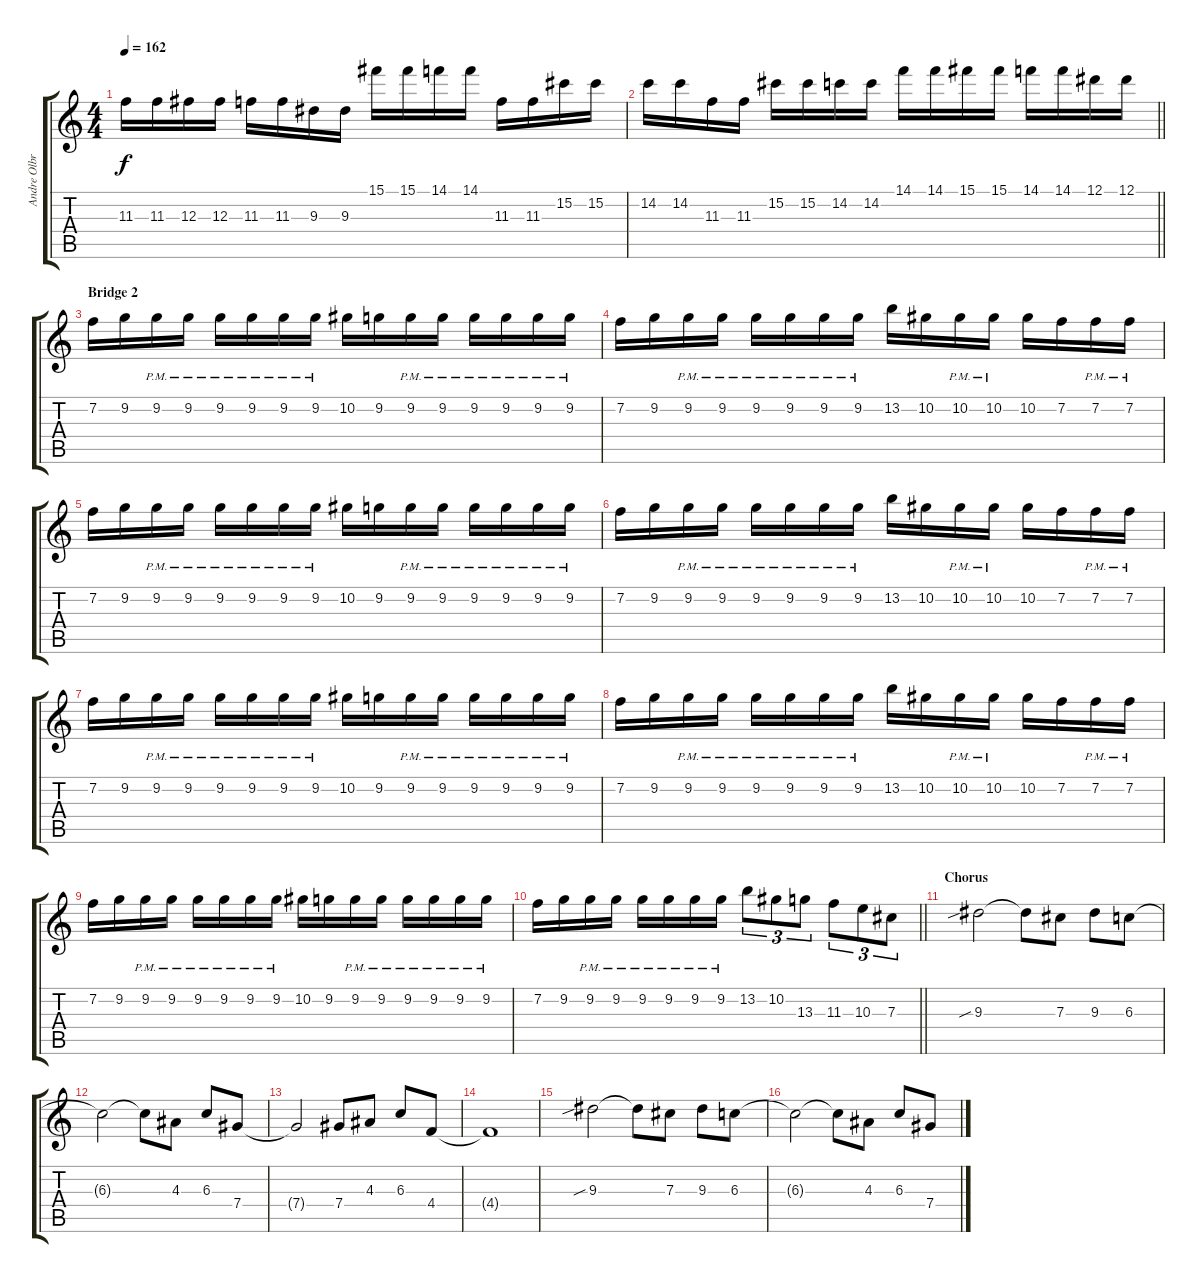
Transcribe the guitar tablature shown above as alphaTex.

\track ("Andre Olbrich" "Andre Olbr") {instrument distortionguitar}
\staff {score tabs}
\tuning (Eb4 Bb3 Gb3 Db3 Ab2 Eb2) {hide}
\ts (4 4)
\tempo 162
\clef g2
\ks c
11.3.16{dy f} 11.3.16 12.3.16 12.3.16 11.3.16 11.3.16 9.3.16 9.3.16 15.1.16 15.1.16 14.1.16 14.1.16 11.3.16 11.3.16 15.2.16 15.2.16 |
\barLineRight lightlight
14.2.16 14.2.16 11.3.16 11.3.16 15.2.16 15.2.16 14.2.16 14.2.16 14.1.16 14.1.16 15.1.16 15.1.16 14.1.16 14.1.16 12.1.16 12.1.16 |
\section ("" "Bridge 2")
7.2.16 9.2.16 9.2{pm}.16 9.2{pm}.16 9.2{pm}.16 9.2{pm}.16 9.2{pm}.16 9.2{pm}.16 10.2.16 9.2.16 9.2{pm}.16 9.2{pm}.16 9.2{pm}.16 9.2{pm}.16 9.2{pm}.16 9.2{pm}.16 |
7.2.16 9.2.16 9.2{pm}.16 9.2{pm}.16 9.2{pm}.16 9.2{pm}.16 9.2{pm}.16 9.2{pm}.16 13.2.16 10.2.16 10.2{pm}.16 10.2{pm}.16 10.2.16 7.2.16 7.2{pm}.16 7.2{pm}.16 |
7.2.16 9.2.16 9.2{pm}.16 9.2{pm}.16 9.2{pm}.16 9.2{pm}.16 9.2{pm}.16 9.2{pm}.16 10.2.16 9.2.16 9.2{pm}.16 9.2{pm}.16 9.2{pm}.16 9.2{pm}.16 9.2{pm}.16 9.2{pm}.16 |
7.2.16 9.2.16 9.2{pm}.16 9.2{pm}.16 9.2{pm}.16 9.2{pm}.16 9.2{pm}.16 9.2{pm}.16 13.2.16 10.2.16 10.2{pm}.16 10.2{pm}.16 10.2.16 7.2.16 7.2{pm}.16 7.2{pm}.16 |
7.2.16 9.2.16 9.2{pm}.16 9.2{pm}.16 9.2{pm}.16 9.2{pm}.16 9.2{pm}.16 9.2{pm}.16 10.2.16 9.2.16 9.2{pm}.16 9.2{pm}.16 9.2{pm}.16 9.2{pm}.16 9.2{pm}.16 9.2{pm}.16 |
7.2.16 9.2.16 9.2{pm}.16 9.2{pm}.16 9.2{pm}.16 9.2{pm}.16 9.2{pm}.16 9.2{pm}.16 13.2.16 10.2.16 10.2{pm}.16 10.2{pm}.16 10.2.16 7.2.16 7.2{pm}.16 7.2{pm}.16 |
7.2.16 9.2.16 9.2{pm}.16 9.2{pm}.16 9.2{pm}.16 9.2{pm}.16 9.2{pm}.16 9.2{pm}.16 10.2.16 9.2.16 9.2{pm}.16 9.2{pm}.16 9.2{pm}.16 9.2{pm}.16 9.2{pm}.16 9.2{pm}.16 |
\barLineRight lightlight
7.2.16 9.2.16 9.2{pm}.16 9.2{pm}.16 9.2{pm}.16 9.2{pm}.16 9.2{pm}.16 9.2{pm}.16 13.2.8{tu (3 2)} 10.2.8{tu (3 2)} 13.3.8{tu (3 2)} 11.3.8{tu (3 2)} 10.3.8{tu (3 2)} 7.3.8{tu (3 2)} |
\section ("" "Chorus")
9.3{sib}.2{balance 8} 9.3{t}.8 7.3.8 9.3.8 6.3.8 |
6.3{t}.2 6.3{t}.8 4.3.8 6.3.8 7.4.8 |
7.4{t}.2 7.4.8 4.3.8 6.3.8 4.4.8 |
4.4{t}.1 |
9.3{sib}.2 9.3{t}.8 7.3.8 9.3.8 6.3.8 |
6.3{t}.2 6.3{t}.8 4.3.8 6.3.8 7.4.8
